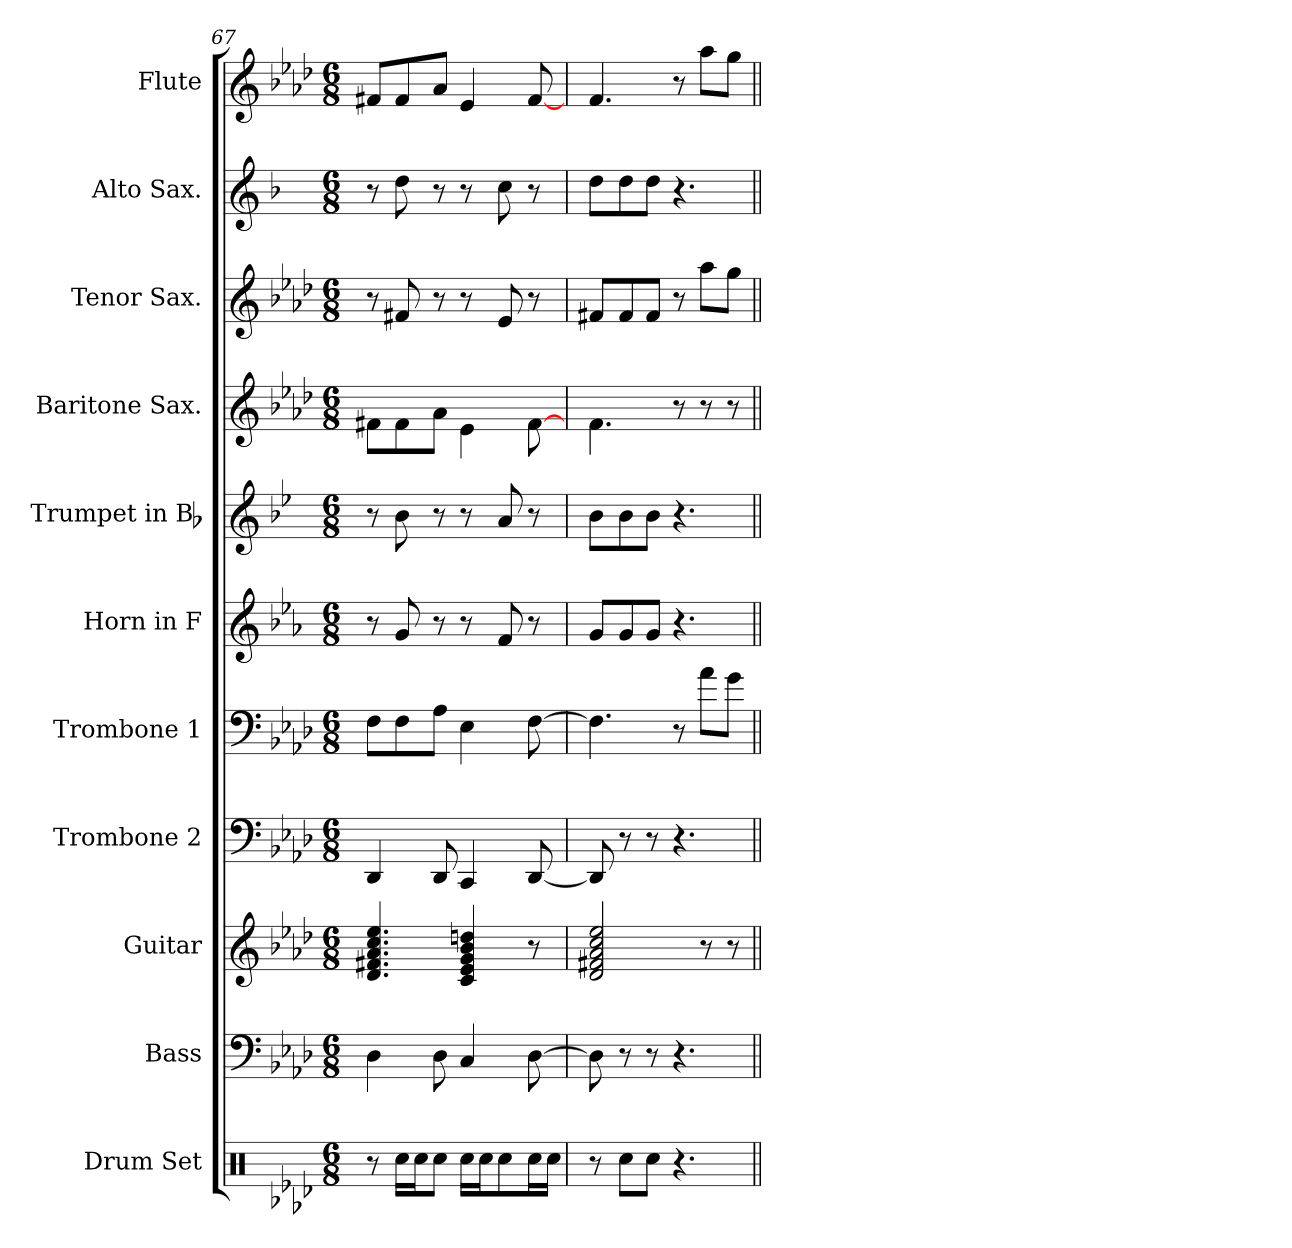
**kern	**kern	**kern	**kern	**kern	**kern	**kern	**kern	**kern	**kern	**kern
*part11	*part10	*part9	*part8	*part7	*part6	*part5	*part4	*part3	*part2	*part1
*staff11	*staff10	*staff9	*staff8	*staff7	*staff6	*staff5	*staff4	*staff3	*staff2	*staff1
*I"Drum Set	*I"Bass	*I"Guitar	*I"Trombone 2	*I"Trombone 1	*I"Horn in F	*I"Trumpet in Bb	*I"Baritone Sax.	*I"Tenor Sax.	*I"Alto Sax.	*I"Flute
*I'D. S.	*I'Bass	*I'Gtr.	*I'Tbn. 2	*I'Tbn. 1	*I'Hn.	*	*I'B. Sx.	*I'T. Sx.	*I'A. Sx.	*I'Fl.
!!LO:PB:g=z
*clefX	*clefF4	*clefG2	*clefF4	*clefF4	*clefG2	*clefG2	*clefG2	*clefG2	*clefG2	*clefG2
*	*ITrd7c12	*ITrd7c12	*	*	*ITrd4c7	*ITrd1c2	*ITrd12c21	*ITrd8c14	*ITrd5c9	*
*k[b-e-a-d-]	*k[b-e-a-d-]	*k[b-e-a-d-]	*k[b-e-a-d-]	*k[b-e-a-d-]	*k[b-e-a-d-]	*k[b-e-a-d-]	*k[b-e-a-d-]	*k[b-e-a-d-]	*k[b-e-a-d-]	*k[b-e-a-d-]
*f:	*f:	*f:	*f:	*f:	*f:	*f:	*f:	*f:	*f:	*f:
*M6/8	*M6/8	*M6/8	*M6/8	*M6/8	*M6/8	*M6/8	*M6/8	*M6/8	*M6/8	*M6/8
=67	=67	=67	=67	=67	=67	=67	=67	=67	=67	=67
8r	4DD-\	4.D-/ 4.F#X/ 4.A-/ 4.c/ 4.e-/	4DD-/	8F\L	8r	8r	8F#X\L	8r	8r	8f#X/L
!LO:N:head=solid	!	!	!	!	!	!	!	!	!	!
16Rcc\LL	.	.	.	8F\	8c/	8a-\	8F#\	8F#X/	8f\	8f#/
!LO:N:head=solid	!	!	!	!	!	!	!	!	!	!
16Rcc\J	.	.	.	.	.	.	.	.	.	.
!LO:N:head=solid	!	!	!	!	!	!	!	!	!	!
8Rcc\J	8DD-\	.	8DD-/	8A-\J	8r	8r	8A-\J	8r	8r	8a-/J
!LO:N:head=solid	!	!	!	!	!	!	!	!	!	!
16Rcc\LL	4CC/	4C/ 4E-/ 4G/ 4B-/ 4dn/	4CC/	4E-\	8r	8r	4E-\	8r	8r	4e-/
!LO:N:head=solid	!	!	!	!	!	!	!	!	!	!
16Rcc\J	.	.	.	.	.	.	.	.	.	.
!LO:N:head=solid	!	!	!	!	!	!	!	!	!	!
8Rcc\	.	.	.	.	8B-/	8g/	.	8E-/	8e-\	.
!LO:N:head=solid	!	!	!	!	!	!	!	!	!	!
16Rcc\L	[8DD-\	8r	[8DD-/	[8F\	8r	8r	[8F#\	8r	8r	[8f#/
!LO:N:head=solid	!	!	!	!	!	!	!	!	!	!
16Rcc\JJ	.	.	.	.	.	.	.	.	.	.
=68	=68	=68	=68	=68	=68	=68	=68	=68	=68	=68
8r	8DD-\]	2D-/ 2F#X/ 2A-/ 2c/ 2e-/	8DD-/]	4.F\]	8c/L	8a-\L	4.F\	8F#X/L	8f\L	4.f/
!LO:N:head=solid	!	!	!	!	!	!	!	!	!	!
8Rcc\L	8r	.	8r	.	8c/	8a-\	.	8F#/	8f\	.
!LO:N:head=solid	!	!	!	!	!	!	!	!	!	!
8Rcc\J	8r	.	8r	.	8c/J	8a-\J	.	8F#/J	8f\J	.
4.r	4.r	.	4.r	8r	4.r	4.r	8r	8r	4.r	8r
.	.	8r	.	8a-\L	.	.	8r	8a-\L	.	8aa-\L
.	.	8r	.	8g\J	.	.	8r	8g\J	.	8gg\J
=||	=||	=||	=||	=||	=||	=||	=||	=||	=||	=||
*-	*-	*-	*-	*-	*-	*-	*-	*-	*-	*-
